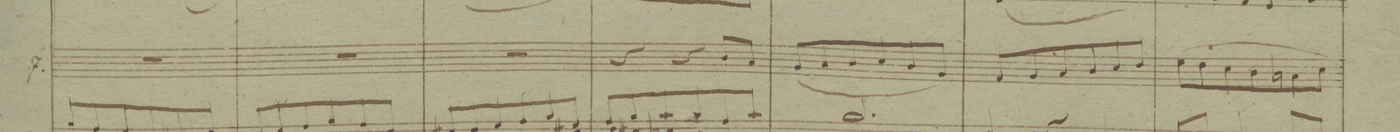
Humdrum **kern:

**kern	**dynam
*I"7.	*
*clefC3	*
*k[b-]	*
*M3/4	*
2.r	.
=29	=29
2.r	.
=30	=30
2.r	.
=31	=31
4r	.
4r	.
8c/L	.
8B-/J	.
=32	=32
(8A/L	.
8B-/	.
8c/	.
8d/	.
8c/	.
8A/J)	.
=33	=33
8G/L	.
8A/	.
8B-/	.
8c/	.
8d/	.
8e/J	.
=34	=34
(8f\L	.
8e\	.
8d\	.
8c\	.
8Bn\	.
8d\J)	.
=35	=35
*-	*-
